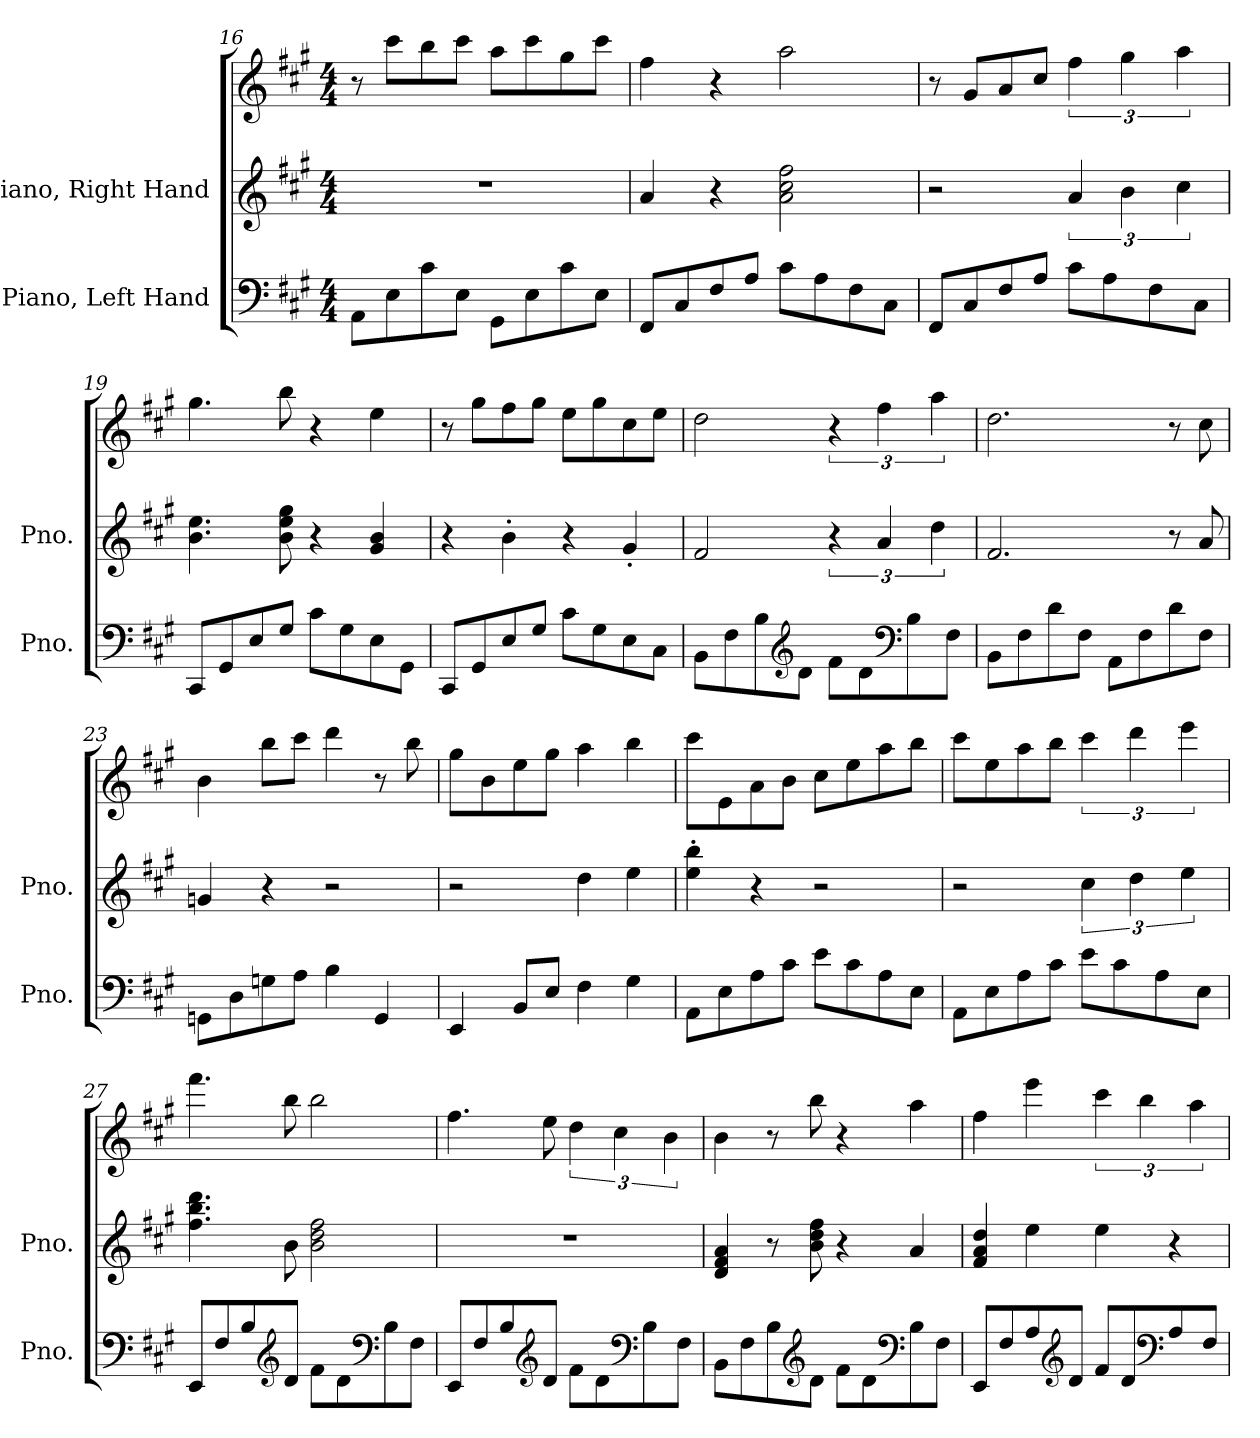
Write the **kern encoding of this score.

**kern	**kern	**kern
*part2	*part1	*part1
*staff3	*staff2	*staff1
*I"Piano, Left Hand	*I"Piano, Right Hand	*
*I'Pno.	*I'Pno.	*
!!LO:LB:g=z
*clefF4	*clefG2	*clefG2
*k[f#c#g#]	*k[f#c#g#]	*k[f#c#g#]
*M4/4	*M4/4	*M4/4
=16	=16	=16
8AA\L	1r	8r
8E\	.	8ccc#\L
8c#\	.	8bb\
8E\J	.	8ccc#\J
8GG#\L	.	8aa\L
8E\	.	8ccc#\
8c#\	.	8gg#\
8E\J	.	8ccc#\J
=17	=17	=17
8FF#/L	4a/	4ff#\
8C#/	.	.
8F#/	4r	4r
8A/J	.	.
8c#\L	2a\ 2cc#\ 2ff#\	2aa\
8A\	.	.
8F#\	.	.
8C#\J	.	.
=18	=18	=18
8FF#/L	2r	8r
8C#/	.	8g#/L
8F#/	.	8a/
8A/J	.	8cc#/J
8c#\L	6a/	6ff#\
8A\	.	.
.	6b\	6gg#\
8F#\	.	.
.	6cc#\	6aa\
8C#\J	.	.
=19	=19	=19
8CC#/L	4.b\ 4.ee\	4.gg#\
8GG#/	.	.
8E/	.	.
8G#/J	8b\ 8ee\ 8gg#\	8bb\
8c#\L	4r	4r
8G#\	.	.
8E\	4g#/ 4b/	4ee\
8GG#\J	.	.
!!LO:LB:g=z
=20	=20	=20
8CC#/L	4r	8r
8GG#/	.	8gg#\L
8E/	4b'\	8ff#\
8G#/J	.	8gg#\J
8c#\L	4r	8ee\L
8G#\	.	8gg#\
8E\	4g#'/	8cc#\
8C#\J	.	8ee\J
=21	=21	=21
8BB\L	2f#/	2dd\
8F#\	.	.
8B\	.	.
*clefG2	*	*
8d\J	.	.
8f#\L	6r	6r
8d\	.	.
.	6a/	6ff#\
*clefF4	*	*
8B\	.	.
.	6dd\	6aa\
8F#\J	.	.
=22	=22	=22
8BB\L	2.f#/	2.dd\
8F#\	.	.
8d\	.	.
8F#\J	.	.
8AA\L	.	.
8F#\	.	.
8d\	8r	8r
8F#\J	8a/	8cc#\
=23	=23	=23
8GGn\L	4gn/	4b\
8D\	.	.
8Gn\	4r	8bb\L
8A\J	.	8ccc#\J
4B\	2r	4ddd\
4GG/	.	8r
.	.	8bb\
!!LO:LB:g=z
=24	=24	=24
4EE/	2r	8gg#\L
.	.	8b\
8BB/L	.	8ee\
8E/J	.	8gg#\J
4F#\	4dd\	4aa\
4G#\	4ee\	4bb\
=25	=25	=25
8AA\L	4ee\' 4bb\'	8ccc#\L
8E\	.	8e\
8A\	4r	8a\
8c#\J	.	8b\J
8e\L	2r	8cc#\L
8c#\	.	8ee\
8A\	.	8aa\
8E\J	.	8bb\J
=26	=26	=26
8AA\L	2r	8ccc#\L
8E\	.	8ee\
8A\	.	8aa\
8c#\J	.	8bb\J
8e\L	6cc#\	6ccc#\
8c#\	.	.
.	6dd\	6ddd\
8A\	.	.
.	6ee\	6eee\
8E\J	.	.
=27	=27	=27
8EE/L	4.ff#\ 4.bb\ 4.ddd\	4.fff#\
8F#/	.	.
8B/	.	.
*clefG2	*	*
8d/J	8b\	8bb\
8f#\L	2b\ 2dd\ 2ff#\	2bb\
8d\	.	.
*clefF4	*	*
8B\	.	.
8F#\J	.	.
!!LO:PB:g=z
=28	=28	=28
8EE/L	1r	4.ff#\
8F#/	.	.
8B/	.	.
*clefG2	*	*
8d/J	.	8ee\
8f#\L	.	6dd\
8d\	.	.
.	.	6cc#\
*clefF4	*	*
8B\	.	.
.	.	6b\
8F#\J	.	.
=29	=29	=29
8BB\L	4d/ 4f#/ 4a/	4b\
8F#\	.	.
8B\	8r	8r
*clefG2	*	*
8d\J	8b\ 8dd\ 8ff#\	8bb\
8f#\L	4r	4r
8d\	.	.
*clefF4	*	*
8B\	4a/	4aa\
8F#\J	.	.
=30	=30	=30
8EE/L	4f#/ 4a/ 4dd/	4ff#\
8F#/	.	.
8A/	4ee\	4eee\
*clefG2	*	*
8d/J	.	.
8f#/L	4ee\	6ccc#\
8d/	.	.
.	.	6bb\
*clefF4	*	*
8A/	4r	.
.	.	6aa\
8F#/J	.	.
=	=	=
*-	*-	*-
